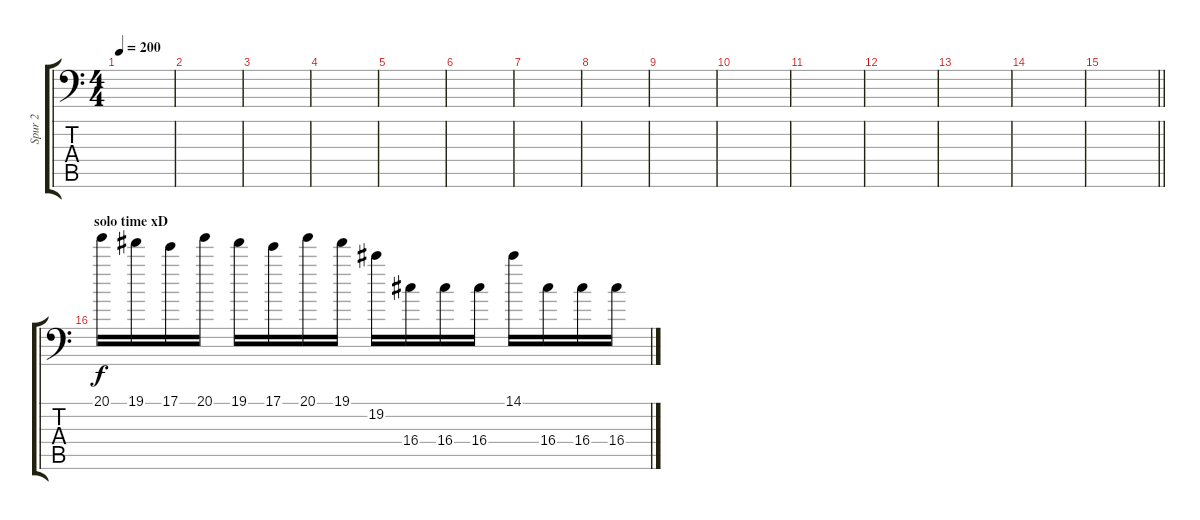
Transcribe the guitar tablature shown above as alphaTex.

\track ("Spur 2" "Spur 2") {instrument distortionguitar}
\staff {score tabs}
\tuning (B3 Gb3 D3 A2 E2 A1) {hide}
\ts (4 4)
\tempo 200
\clef f4
\ks c
|
|
|
|
|
|
|
|
|
|
|
|
|
|
\barLineRight lightlight
|
\section ("" "solo time xD")
20.1.16 19.1.16 17.1.16 20.1.16 19.1.16 17.1.16 20.1.16 19.1.16 19.2.16 16.4.16 16.4.16 16.4.16 14.1.16 16.4.16 16.4.16 16.4.16
